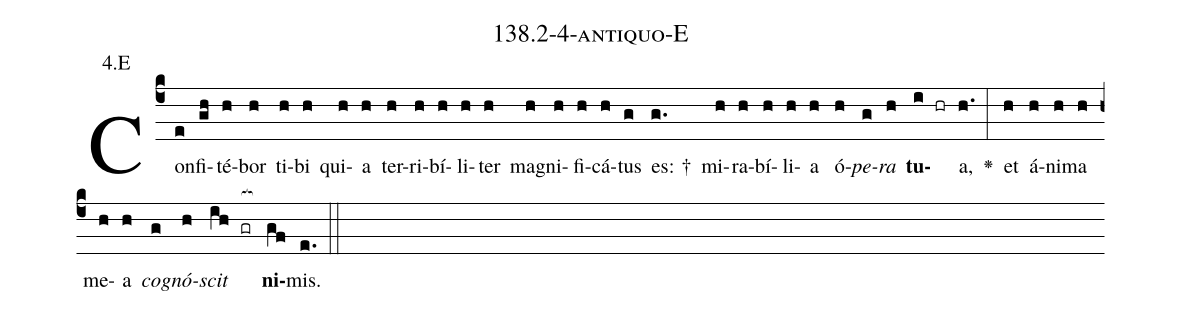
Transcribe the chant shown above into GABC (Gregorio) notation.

name: 138.2-4-antiquo-E;
annotation: 4.E;
%%
(c4)Con(e)fi(gh)té(h)bor(h) ti(h)bi(h) qui(h)a(h) ter(h)ri(h)bí(h)li(h)ter(h) ma(h)gni(h)fi(h)cá(h)tus(g) es: †(g.) mi(h)ra(h)bí(h)li(h)a(h) ó(h)<i>pe</i>(g)<i>ra</i>(h) <b>tu</b>(i hr)a,(h.) <v>\greheightstar</v>(:) et(h) á(h)ni(h)ma(h) me(h)a(h) <i>co</i>(g)<i>gnó</i>(h)<i>scit</i>(ih gr[ocb:1{]) <b>ni</b>(gf[ocb:0}])mis.(e.) (::)


%E(h) u(g) o(h) u(ih) a(gf) e.(e.) (::)
